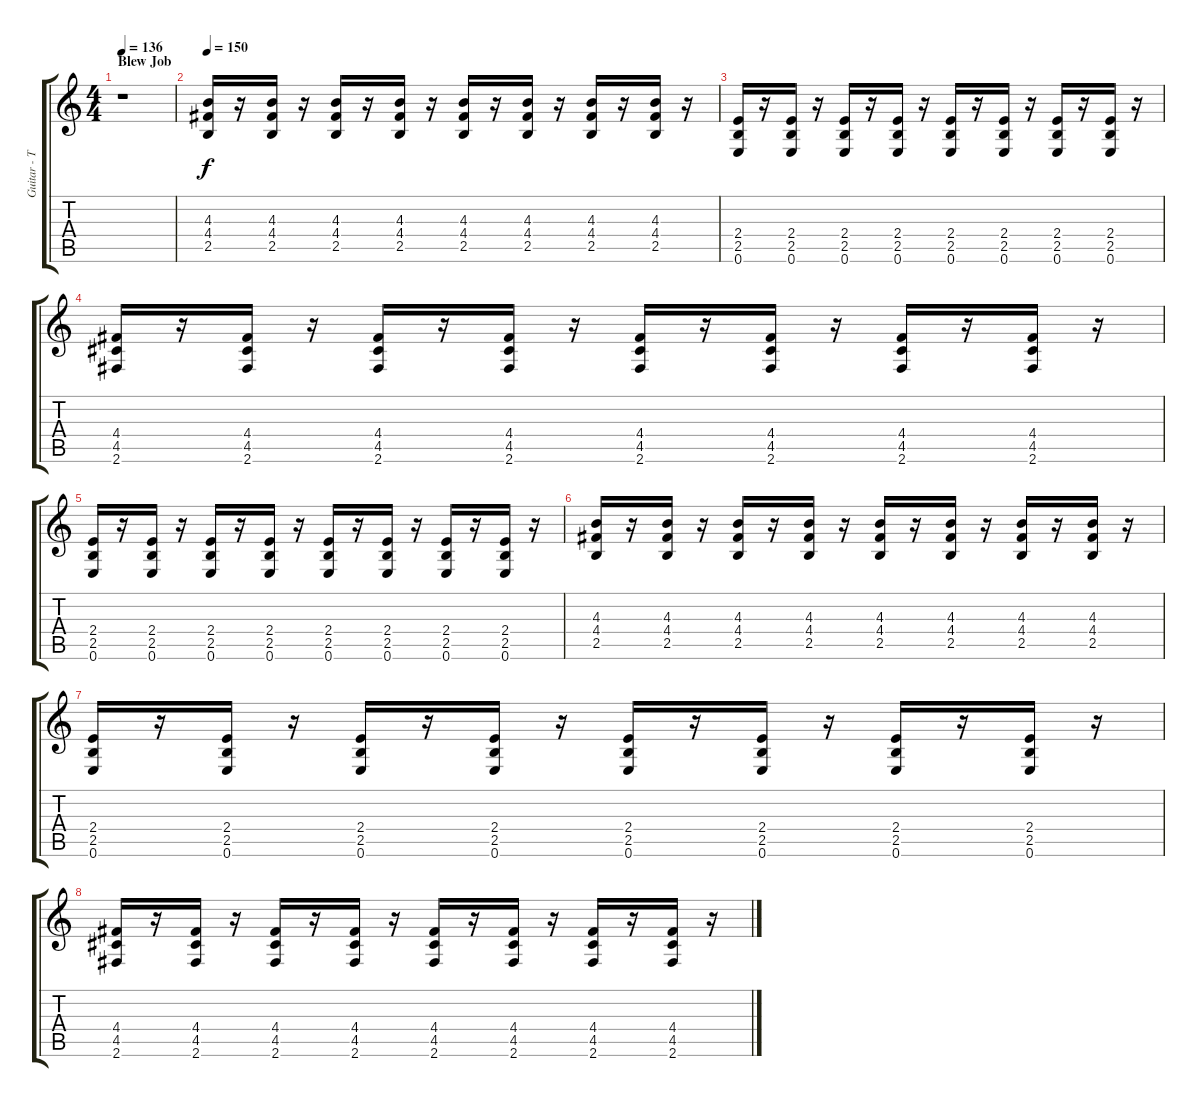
\track ("Guitar - Tom Mattew Delonge" "Guitar - T") {instrument overdrivenguitar}
\staff {score tabs}
\tuning (E4 B3 G3 D3 A2 E2) {hide}
\ts (4 4)
\section ("" "Blew Job")
\tempo 136
\clef g2
\ks c
r.1{dy f instrument overdrivenguitar} |
\tempo 150
(4.3 4.4 2.5).16{instrument electricguitarmuted} r.16 (4.3 4.4 2.5).16 r.16 (4.3 4.4 2.5).16 r.16 (4.3 4.4 2.5).16 r.16 (4.3 4.4 2.5).16 r.16 (4.3 4.4 2.5).16 r.16 (4.3 4.4 2.5).16 r.16 (4.3 4.4 2.5).16 r.16 |
(2.4 2.5 0.6).16 r.16 (2.4 2.5 0.6).16 r.16 (2.4 2.5 0.6).16 r.16 (2.4 2.5 0.6).16 r.16 (2.4 2.5 0.6).16 r.16 (2.4 2.5 0.6).16 r.16 (2.4 2.5 0.6).16 r.16 (2.4 2.5 0.6).16 r.16 |
(4.4 4.5 2.6).16 r.16 (4.4 4.5 2.6).16 r.16 (4.4 4.5 2.6).16 r.16 (4.4 4.5 2.6).16 r.16 (4.4 4.5 2.6).16 r.16 (4.4 4.5 2.6).16 r.16 (4.4 4.5 2.6).16 r.16 (4.4 4.5 2.6).16 r.16 |
(2.4 2.5 0.6).16 r.16 (2.4 2.5 0.6).16 r.16 (2.4 2.5 0.6).16 r.16 (2.4 2.5 0.6).16 r.16 (2.4 2.5 0.6).16 r.16 (2.4 2.5 0.6).16 r.16 (2.4 2.5 0.6).16 r.16 (2.4 2.5 0.6).16 r.16 |
(4.3 4.4 2.5).16 r.16 (4.3 4.4 2.5).16 r.16 (4.3 4.4 2.5).16 r.16 (4.3 4.4 2.5).16 r.16 (4.3 4.4 2.5).16 r.16 (4.3 4.4 2.5).16 r.16 (4.3 4.4 2.5).16 r.16 (4.3 4.4 2.5).16 r.16 |
(2.4 2.5 0.6).16 r.16 (2.4 2.5 0.6).16 r.16 (2.4 2.5 0.6).16 r.16 (2.4 2.5 0.6).16 r.16 (2.4 2.5 0.6).16 r.16 (2.4 2.5 0.6).16 r.16 (2.4 2.5 0.6).16 r.16 (2.4 2.5 0.6).16 r.16 |
(4.4 4.5 2.6).16 r.16 (4.4 4.5 2.6).16 r.16 (4.4 4.5 2.6).16 r.16 (4.4 4.5 2.6).16 r.16 (4.4 4.5 2.6).16 r.16 (4.4 4.5 2.6).16 r.16 (4.4 4.5 2.6).16 r.16 (4.4 4.5 2.6).16 r.16
